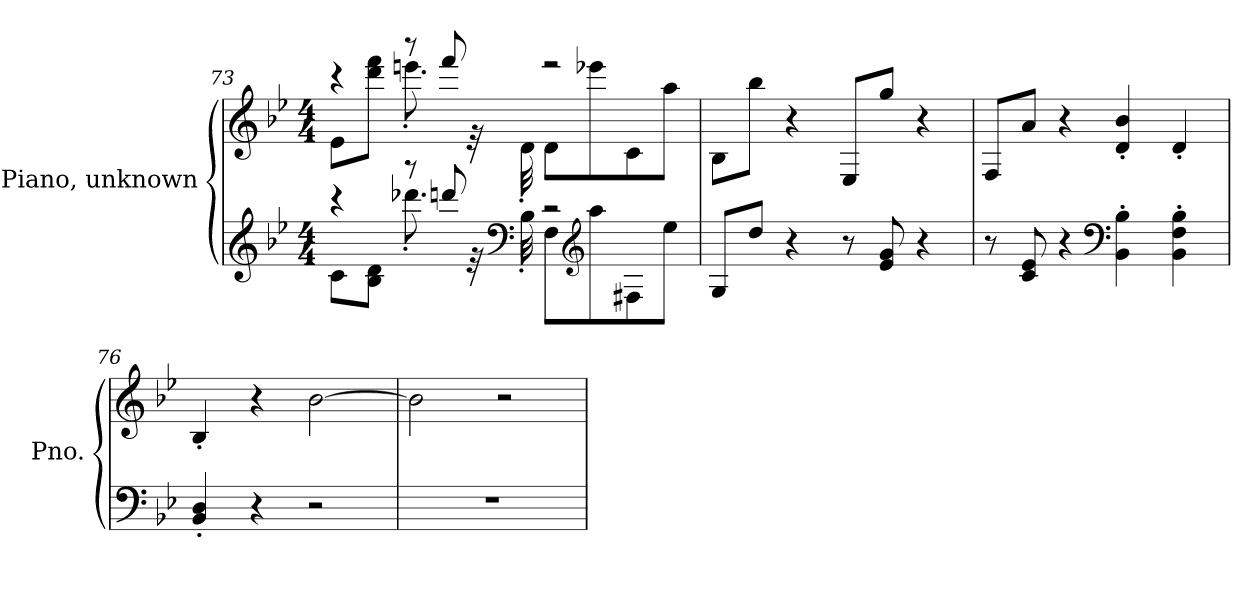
**kern	**kern
*part1	*part1
*staff2	*staff1
*I"Piano, unknown	*
*I'Pno.	*
*clefG2	*clefG2
*k[b-e-]	*k[b-e-]
*M4/4	*M4/4
=73	=73
*^	*^
4r	8c\L	4r	8e-\L
.	8B-\ 8d\J	.	8ddd\ 8fff\J
8r	8.ddd-X'\	8r	8.eeen'\
8dddn/	.	8fff/	.
.	32r	.	32r
*clefF4	*	*	*
.	32B-'\	.	32d'\
2r	8F\L	2r	8d\L
*clefG2	*	*	*
.	8aa\	.	8eee-X\
.	8F#X\	.	8c\
.	8ee-\J	.	8aa\J
*v	*v	*	*
*	*v	*v
=74	=74
8G/L	8B-\L
8dd/J	8bb-\J
4r	4r
8r	8E-/L
8e-/ 8g/	8gg/J
4r	4r
!!LO:LB:g=z
=75	=75
8r	8F/L
8c/ 8e-/	8a/J
4r	4r
*clefF4	*
4BB-\' 4B-\'	4d/' 4b-/'
4BB-\' 4F\' 4B-\'	4d'/
=76	=76
4BB-/' 4D/'	4B-'/
4r	4r
2r	[2b-\
=77	=77
1r	2b-\]
.	2r
=	=
*-	*-
